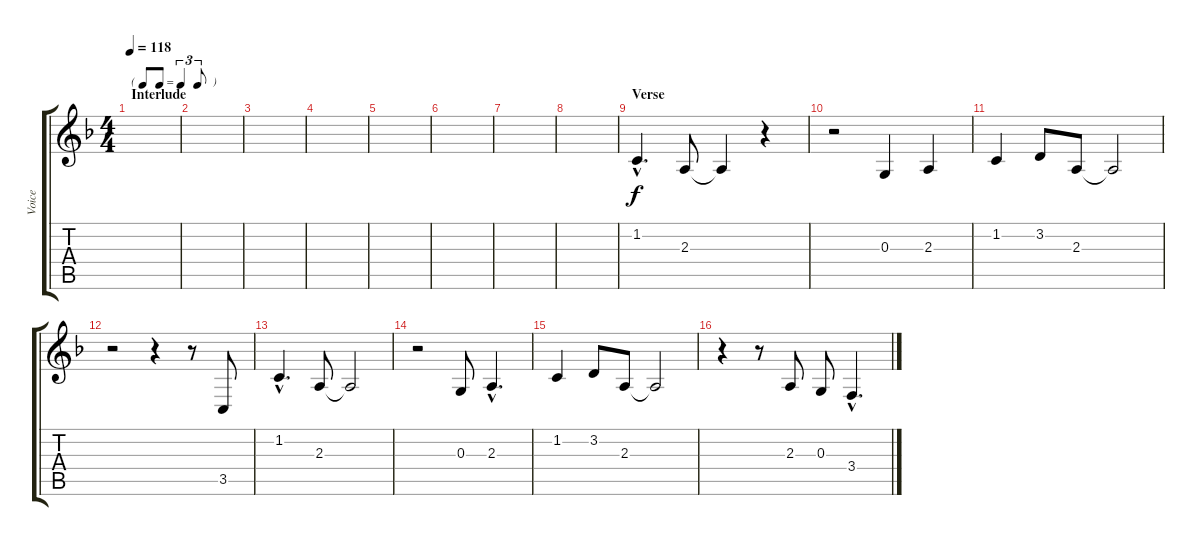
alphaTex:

\track ("Voice" "Voice") {instrument lead6voice}
\staff {score tabs}
\tuning (E4 B3 G3 D3 A2 E2) {hide}
\ts (4 4)
\tf triplet8th
\section ("" "Interlude")
\tempo 118
\clef g2
\ks f
|
|
|
|
|
|
|
|
\section ("" "Verse")
1.2{hac}.4{d} 2.3.8 2.3{t}.4 r.4 |
r.2 0.3.4 2.3.4 |
1.2.4 3.2.8 2.3.8 2.3{t}.2 |
r.2 r.4 r.8 3.5.8 |
1.2{hac}.4{d} 2.3.8 2.3{t}.2 |
r.2 0.3.8 2.3{hac}.4{d} |
1.2.4 3.2.8 2.3.8 2.3{t}.2 |
r.4 r.8 2.3.8 0.3.8 3.4{hac}.4{d}
